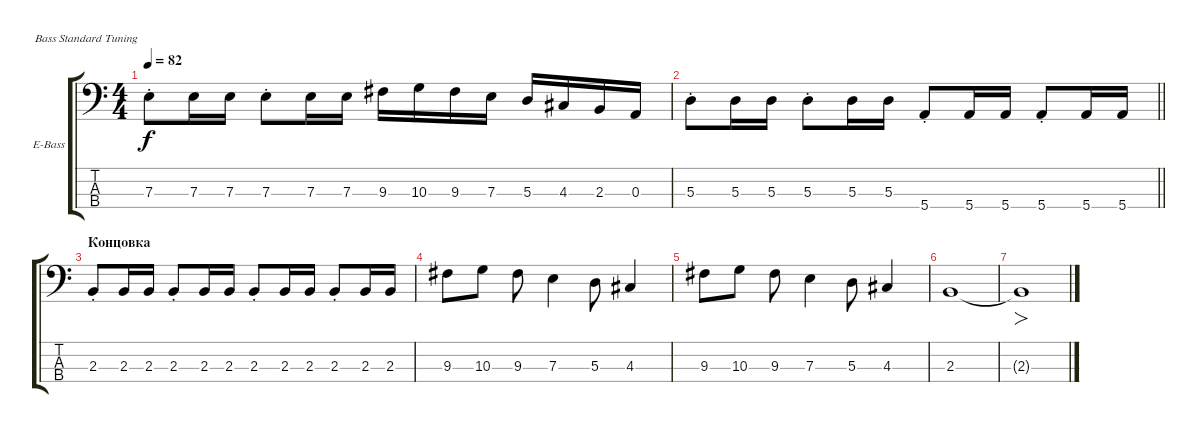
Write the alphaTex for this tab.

\bracketExtendMode groupsimilarinstruments
\firstSystemTrackNameOrientation horizontal
\otherSystemsTrackNameOrientation horizontal
\track ("Виталий Дубинин" "E-Bass") {instrument electricbassfinger}
\staff {score tabs}
\tuning (G2 D2 A1 E1)
\ts (4 4)
\tempo 82
\clef f4
\ks c
7.3{st}.8{dy f} 7.3.16 7.3.16 7.3{st}.8 7.3.16 7.3.16 9.3.16 10.3.16 9.3.16 7.3.16 5.3.16 4.3.16 2.3.16 0.3.16 |
\barLineRight lightlight
5.3{st}.8 5.3.16 5.3.16 5.3{st}.8 5.3.16 5.3.16 5.4{st}.8 5.4.16 5.4.16 5.4{st}.8 5.4.16 5.4.16 |
\section ("" "Концовка")
2.3{st}.8 2.3.16 2.3.16 2.3{st}.8 2.3.16 2.3.16 2.3{st}.8 2.3.16 2.3.16 2.3{st}.8 2.3.16 2.3.16 |
9.3.8 10.3.8 9.3.8 7.3.4 5.3.8 4.3.4 |
9.3.8 10.3.8 9.3.8 7.3.4 5.3.8 4.3.4 |
2.3.1 |
2.3{t}.1{fo}
